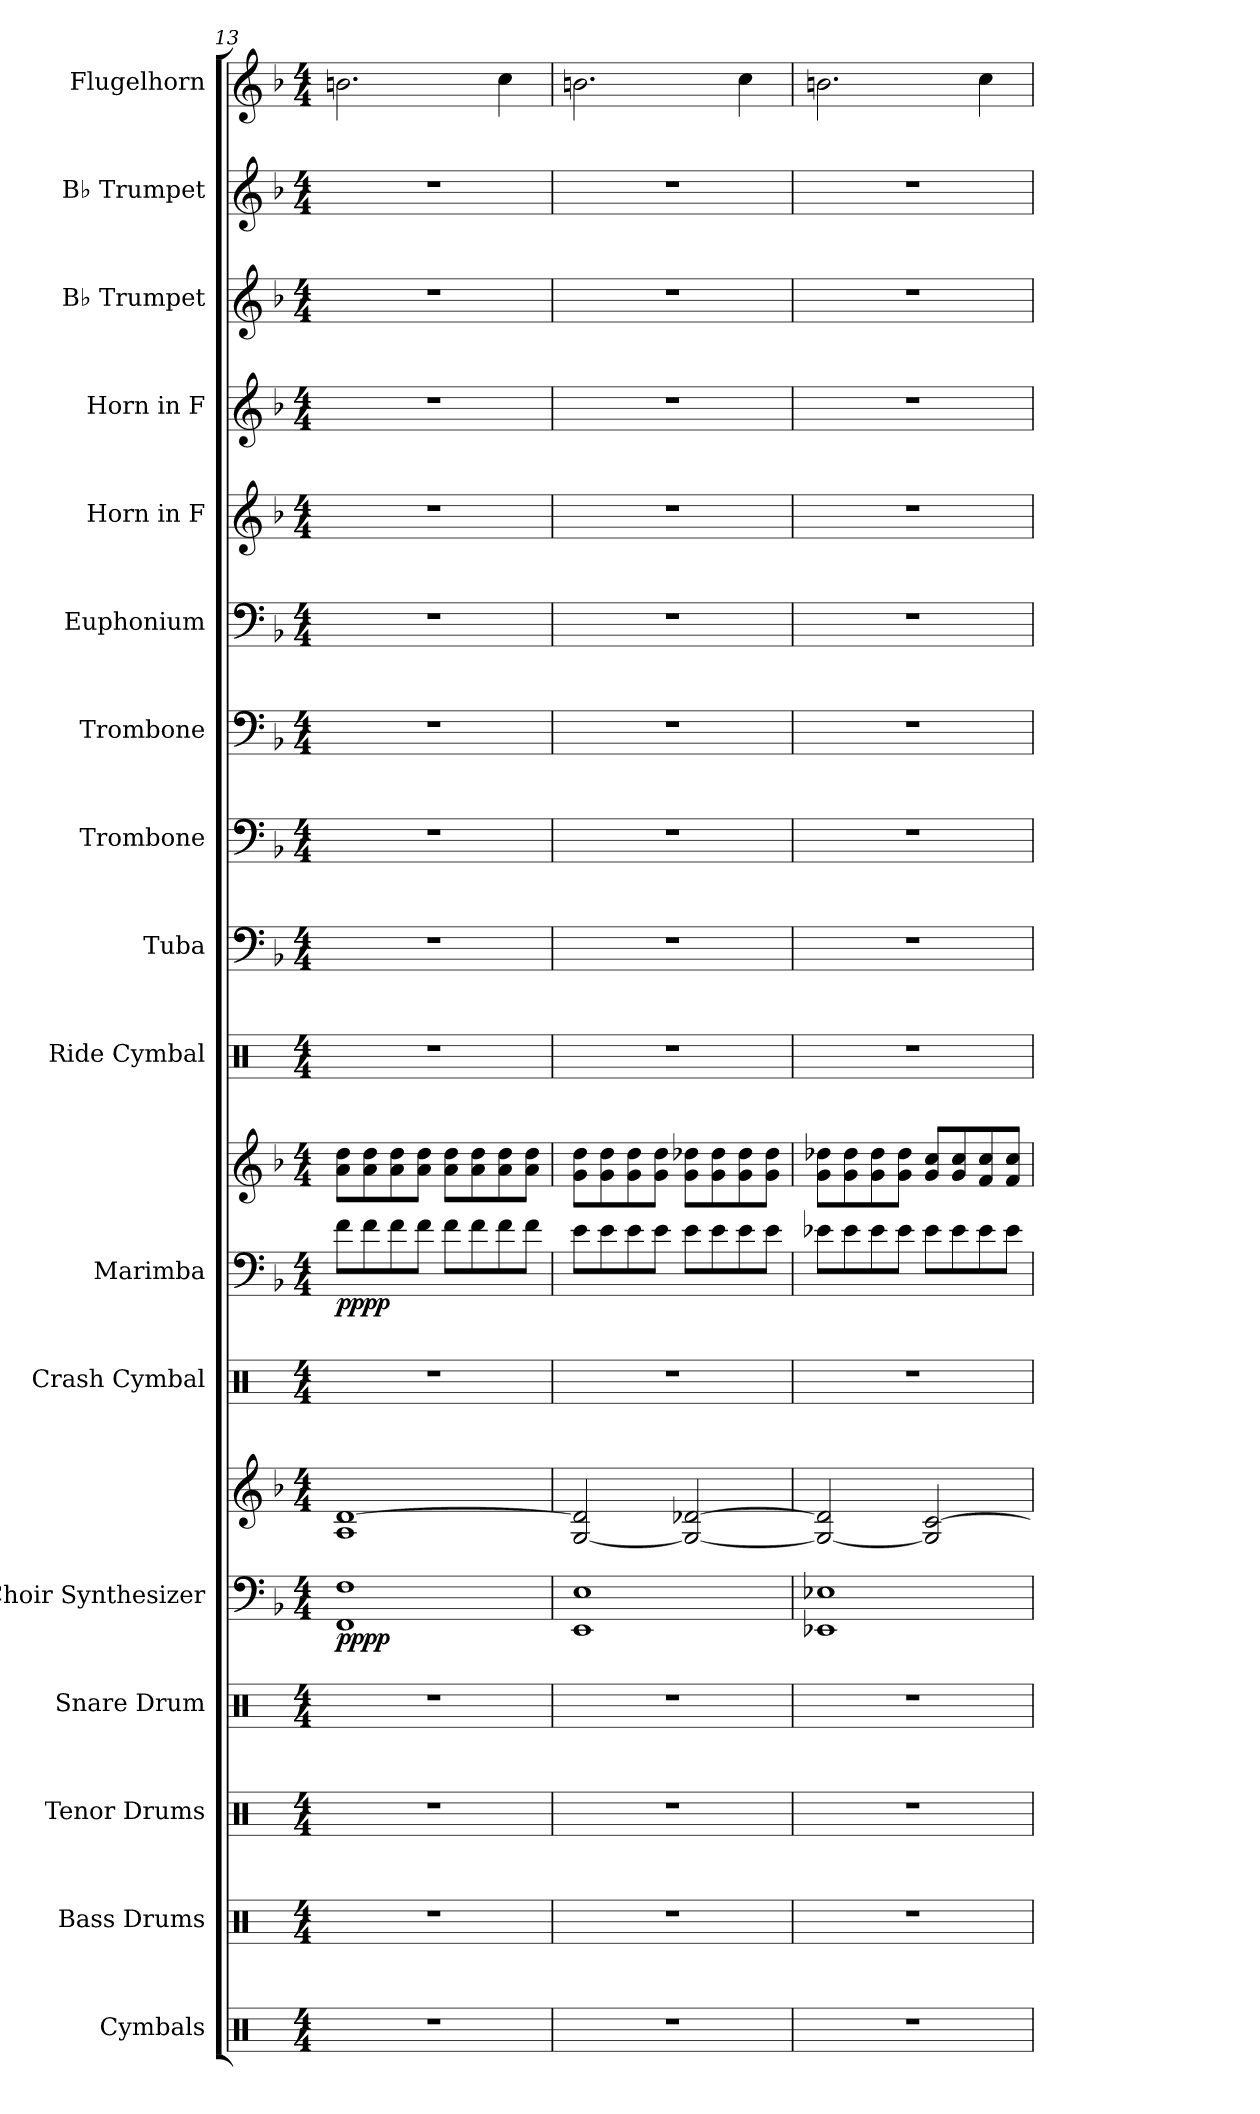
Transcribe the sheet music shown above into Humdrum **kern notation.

**kern	**kern	**kern	**kern	**kern	**kern	**dynam	**kern	**kern	**kern	**dynam	**kern	**kern	**kern	**kern	**kern	**kern	**kern	**kern	**kern	**kern
*part17	*part16	*part15	*part14	*part13	*part13	*part13	*part12	*part11	*part11	*part11	*part10	*part9	*part8	*part7	*part6	*part5	*part4	*part3	*part2	*part1
*staff19	*staff18	*staff17	*staff16	*staff15	*staff14	*staff14/15	*staff13	*staff12	*staff11	*staff11/12	*staff10	*staff9	*staff8	*staff7	*staff6	*staff5	*staff4	*staff3	*staff2	*staff1
*I"Cymbals	*I"Bass Drums	*I"Tenor Drums	*I"Snare Drum	*I"Choir Synthesizer	*	*	*I"Crash Cymbal	*I"Marimba	*	*	*I"Ride Cymbal	*I"Tuba	*I"Trombone	*I"Trombone	*I"Euphonium	*I"Horn in F	*I"Horn in F	*I"B♭ Trumpet	*I"B♭ Trumpet	*I"Flugelhorn
*I'Cy	*I'BD	*I'TD	*I'SD	*I'Synth.	*	*	*I'Cr. Cym.	*I'Mrm.	*	*	*I'R. Cym.	*I'Tba.	*I'Tbn.	*I'Tbn.	*I'Euph.	*	*	*I'B♭ Tpt.	*I'B♭ Tpt.	*I'Flghn.
*clefX	*clefX	*clefX	*clefX	*clefF4	*clefG2	*	*clefX	*clefF4	*clefG2	*	*clefX	*clefF4	*clefF4	*clefF4	*clefF4	*clefG2	*clefG2	*clefG2	*clefG2	*clefG2
*	*	*	*	*	*	*	*	*	*	*	*	*	*	*	*	*ITrd4c7	*ITrd4c7	*ITrd1c2	*ITrd1c2	*ITrd1c2
*k[]	*k[]	*k[]	*k[]	*k[b-]	*k[b-]	*	*k[]	*k[b-]	*k[b-]	*	*k[]	*k[b-]	*k[b-]	*k[b-]	*k[b-]	*k[b-e-]	*k[b-e-]	*k[b-e-a-]	*k[b-e-a-]	*k[b-e-a-]
*M4/4	*M4/4	*M4/4	*M4/4	*M4/4	*M4/4	*	*M4/4	*M4/4	*M4/4	*	*M4/4	*M4/4	*M4/4	*M4/4	*M4/4	*M4/4	*M4/4	*M4/4	*M4/4	*M4/4
=13	=13	=13	=13	=13	=13	=13	=13	=13	=13	=13	=13	=13	=13	=13	=13	=13	=13	=13	=13	=13
!	!	!	!	!	!	!LO:DY:b=2	!	!	!	!	!	!	!	!	!	!	!	!	!	!
!	!	!	!	!	!	!LO:DY:n=1:b	!	!	!	!LO:DY:b=2	!	!	!	!	!	!	!	!	!	!
!	!	!	!	!	!	!	!	!	!	!LO:DY:n=1:b	!	!	!	!	!	!	!	!	!	!
1r	1r	1r	1r	1FF 1F	1A [1d	pp pp	1r	8f\L	8a\ 8dd\L	pp pp	1r	1r	1r	1r	1r	1r	1r	1r	1r	2.an\
.	.	.	.	.	.	.	.	8f\	8a\ 8dd\	.	.	.	.	.	.	.	.	.	.	.
.	.	.	.	.	.	.	.	8f\	8a\ 8dd\	.	.	.	.	.	.	.	.	.	.	.
.	.	.	.	.	.	.	.	8f\J	8a\ 8dd\J	.	.	.	.	.	.	.	.	.	.	.
.	.	.	.	.	.	.	.	8f\L	8a\ 8dd\L	.	.	.	.	.	.	.	.	.	.	.
.	.	.	.	.	.	.	.	8f\	8a\ 8dd\	.	.	.	.	.	.	.	.	.	.	.
.	.	.	.	.	.	.	.	8f\	8a\ 8dd\	.	.	.	.	.	.	.	.	.	.	4b-\
.	.	.	.	.	.	.	.	8f\J	8a\ 8dd\J	.	.	.	.	.	.	.	.	.	.	.
=14	=14	=14	=14	=14	=14	=14	=14	=14	=14	=14	=14	=14	=14	=14	=14	=14	=14	=14	=14	=14
1r	1r	1r	1r	1EE 1E	[2G/ 2d/]	.	1r	8e\L	8g\ 8dd\L	.	1r	1r	1r	1r	1r	1r	1r	1r	1r	2.an\
.	.	.	.	.	.	.	.	8e\	8g\ 8dd\	.	.	.	.	.	.	.	.	.	.	.
.	.	.	.	.	.	.	.	8e\	8g\ 8dd\	.	.	.	.	.	.	.	.	.	.	.
.	.	.	.	.	.	.	.	8e\J	8g\ 8dd\J	.	.	.	.	.	.	.	.	.	.	.
.	.	.	.	.	2G/_ [2d-X/	.	.	8e\L	8g\ 8dd-X\L	.	.	.	.	.	.	.	.	.	.	.
.	.	.	.	.	.	.	.	8e\	8g\ 8dd-\	.	.	.	.	.	.	.	.	.	.	.
.	.	.	.	.	.	.	.	8e\	8g\ 8dd-\	.	.	.	.	.	.	.	.	.	.	4b-\
.	.	.	.	.	.	.	.	8e\J	8g\ 8dd-\J	.	.	.	.	.	.	.	.	.	.	.
!!LO:PB:g=z
=15	=15	=15	=15	=15	=15	=15	=15	=15	=15	=15	=15	=15	=15	=15	=15	=15	=15	=15	=15	=15
1r	1r	1r	1r	1EE-X 1E-X	2G/_ 2d-/]	.	1r	8e-X\L	8g\ 8dd-X\L	.	1r	1r	1r	1r	1r	1r	1r	1r	1r	2.an\
.	.	.	.	.	.	.	.	8e-\	8g\ 8dd-\	.	.	.	.	.	.	.	.	.	.	.
.	.	.	.	.	.	.	.	8e-\	8g\ 8dd-\	.	.	.	.	.	.	.	.	.	.	.
.	.	.	.	.	.	.	.	8e-\J	8g\ 8dd-\J	.	.	.	.	.	.	.	.	.	.	.
.	.	.	.	.	2G/] [2c/	.	.	8e-\L	8g/ 8cc/L	.	.	.	.	.	.	.	.	.	.	.
.	.	.	.	.	.	.	.	8e-\	8g/ 8cc/	.	.	.	.	.	.	.	.	.	.	.
.	.	.	.	.	.	.	.	8e-\	8f/ 8cc/	.	.	.	.	.	.	.	.	.	.	4b-\
.	.	.	.	.	.	.	.	8e-\J	8f/ 8cc/J	.	.	.	.	.	.	.	.	.	.	.
=	=	=	=	=	=	=	=	=	=	=	=	=	=	=	=	=	=	=	=	=
*-	*-	*-	*-	*-	*-	*-	*-	*-	*-	*-	*-	*-	*-	*-	*-	*-	*-	*-	*-	*-
